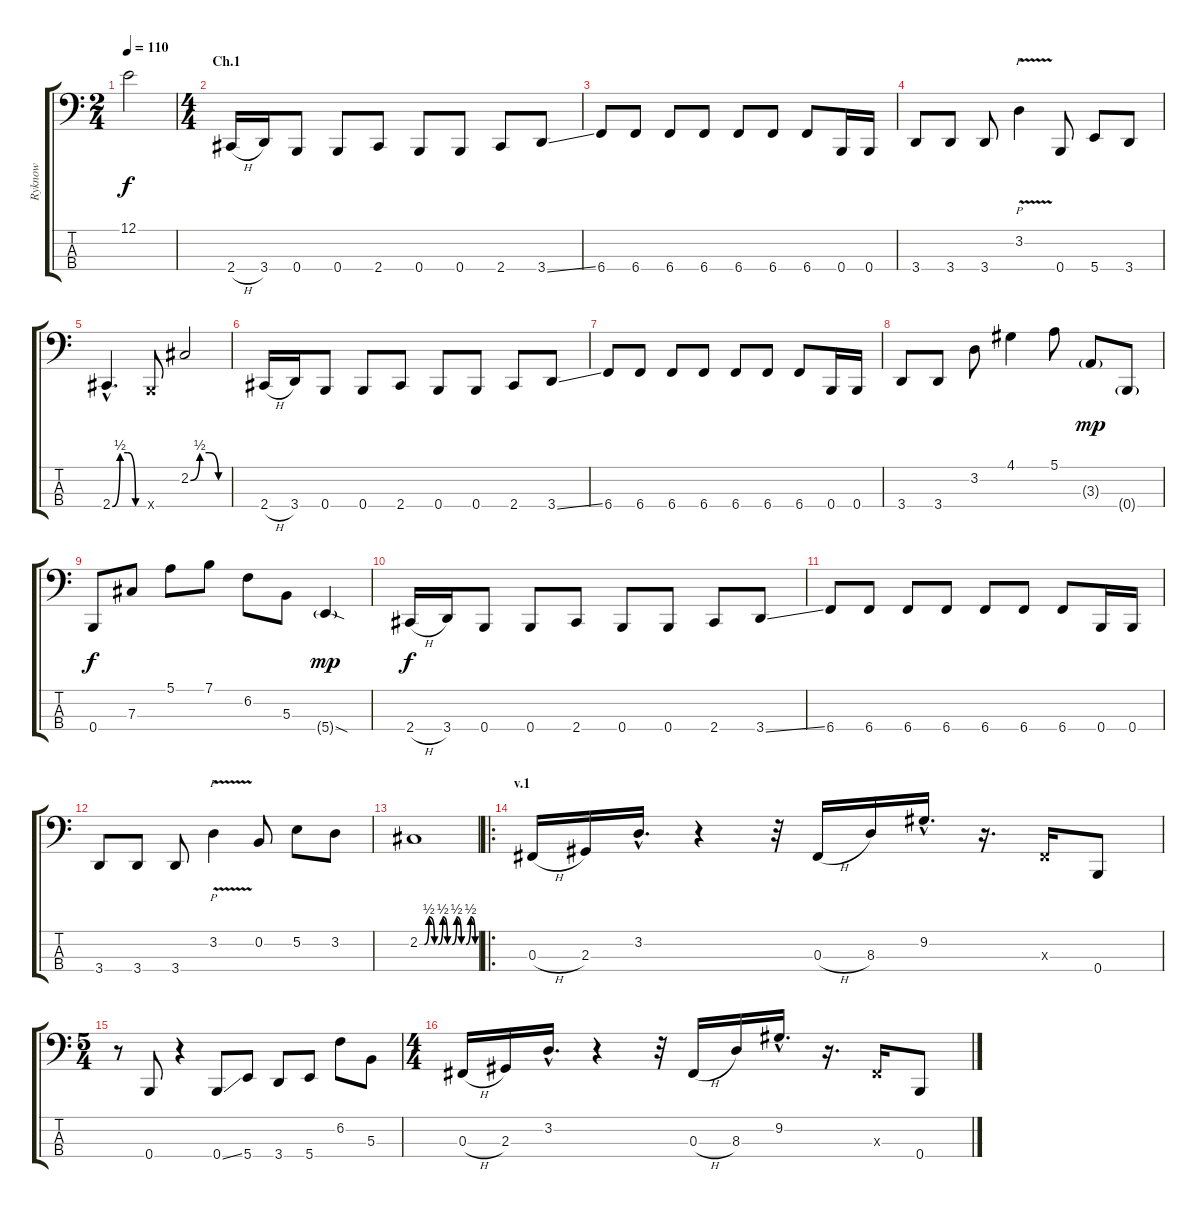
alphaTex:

\track ("Ryknow" "Ryknow") {instrument electricbassfinger}
\staff {score tabs}
\tuning (E2 B1 Gb1 B0) {hide}
\ts (2 4)
\tempo 110
\clef f4
\ks c
12.1{t}.2{dy f} |
\ts (4 4)
\section ("" "Ch.1")
2.4{h}.16 3.4.16 0.4.8 0.4.8 2.4.8 0.4.8 0.4.8 2.4.8 3.4{ss}.8 |
6.4.8 6.4.8 6.4.8 6.4.8 6.4.8 6.4.8 6.4.8 0.4.16 0.4.16 |
3.4.8 3.4.8 3.4.8 3.2{v}.4{p} 0.4.8 5.4.8 3.4.8 |
2.4{be (custom 0 0 15 2 30 2 45 0 60 0) hac}.4{d} 0.4{x}.8 2.2{be (custom 0 0 15 2 30 2 45 0 60 0)}.2 |
2.4{h}.16 3.4.16 0.4.8 0.4.8 2.4.8 0.4.8 0.4.8 2.4.8 3.4{ss}.8 |
6.4.8 6.4.8 6.4.8 6.4.8 6.4.8 6.4.8 6.4.8 0.4.16 0.4.16 |
3.4.8 3.4.8 3.2.8 4.1.4 5.1.8 3.3{g}.8{dy mp} 0.4{g}.8 |
0.4.8{dy f} 7.3.8 5.1.8 7.1.8 6.2.8 5.3.8 5.4{sod g}.4{dy mp} |
2.4{h}.16{dy f} 3.4.16 0.4.8 0.4.8 2.4.8 0.4.8 0.4.8 2.4.8 3.4{ss}.8 |
6.4.8 6.4.8 6.4.8 6.4.8 6.4.8 6.4.8 6.4.8 0.4.16 0.4.16 |
3.4.8 3.4.8 3.4.8 3.2{v}.4{p} 0.2.8 5.2.8 3.2.8 |
2.2{be (custom 0 0 5 0 10 2 16 0 20 0 25 2 30 0 35 0 40 2 45 0 50 0 55 2 60 0)}.1 |
\ro
\section ("" "v.1")
0.3{h}.16 2.3.16 3.2{hac}.16{d} r.4 r.32 0.3{h}.16 8.3.16 9.2{hac}.16{d} r.16{d} 0.3{x}.16 0.4.8 |
\ts (5 4)
r.8 0.4.8 r.4 0.4{ss}.8 5.4.8 3.4.8 5.4.8 6.2.8 5.3.8 |
\ts (4 4)
0.3{h}.16 2.3.16 3.2{hac}.16{d} r.4 r.32 0.3{h}.16 8.3.16 9.2{hac}.16{d} r.16{d} 0.3{x}.16 0.4.8
